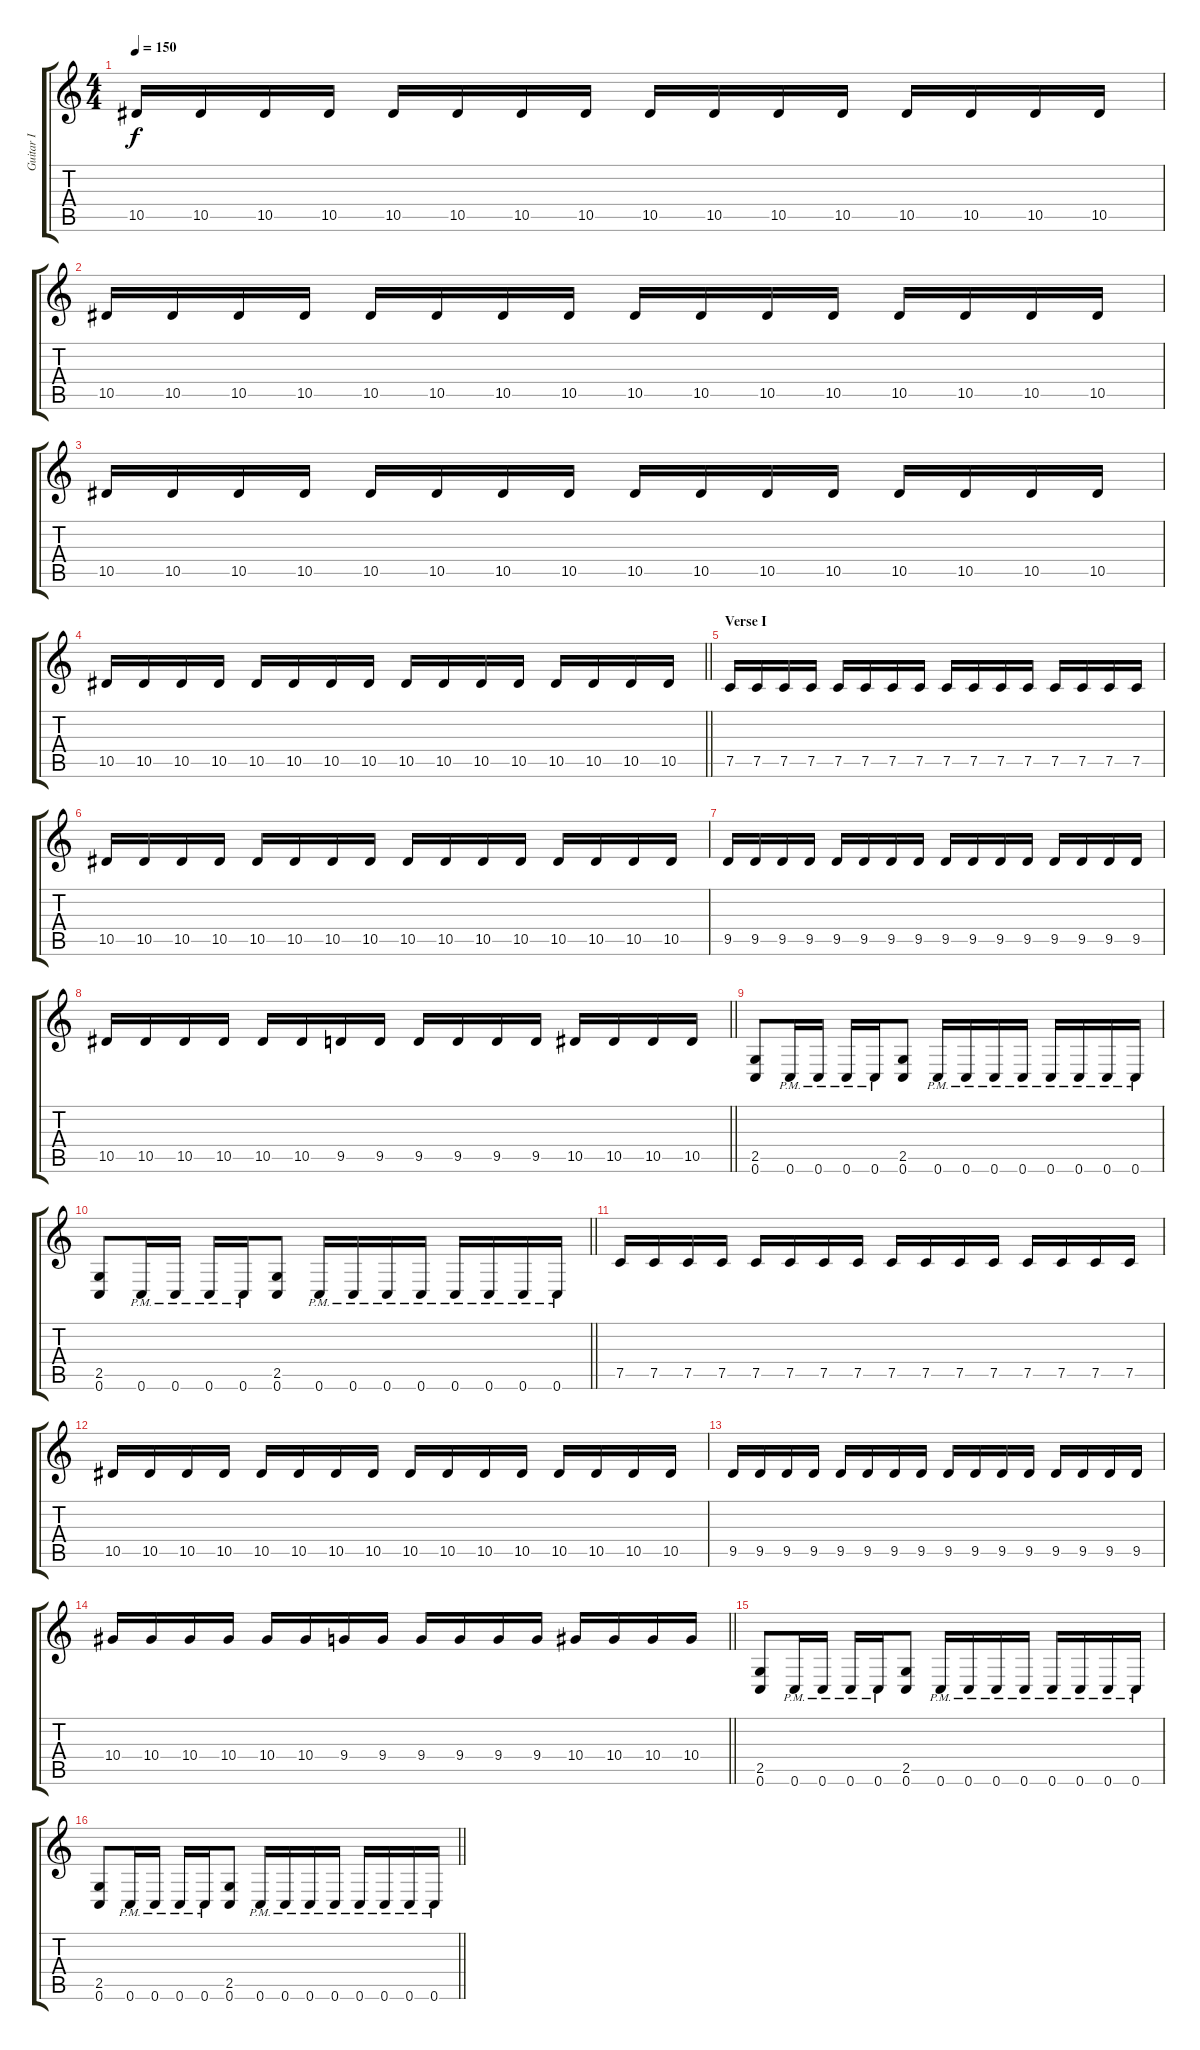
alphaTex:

\track ("Guitar I" "Guitar I") {instrument distortionguitar}
\staff {score tabs}
\tuning (C4 G3 Eb3 Bb2 F2 C2) {hide}
\ts (4 4)
\section ("" "")
\tempo 150
\clef g2
\ks c
10.5.16{dy f volume 15} 10.5.16 10.5.16 10.5.16 10.5.16 10.5.16 10.5.16 10.5.16 10.5.16 10.5.16 10.5.16 10.5.16 10.5.16 10.5.16 10.5.16 10.5.16 |
10.5.16 10.5.16 10.5.16 10.5.16 10.5.16 10.5.16 10.5.16 10.5.16 10.5.16 10.5.16 10.5.16 10.5.16 10.5.16 10.5.16 10.5.16 10.5.16 |
10.5.16 10.5.16 10.5.16 10.5.16 10.5.16 10.5.16 10.5.16 10.5.16 10.5.16 10.5.16 10.5.16 10.5.16 10.5.16 10.5.16 10.5.16 10.5.16 |
\barLineRight lightlight
10.5.16 10.5.16 10.5.16 10.5.16 10.5.16 10.5.16 10.5.16 10.5.16 10.5.16 10.5.16 10.5.16 10.5.16 10.5.16 10.5.16 10.5.16 10.5.16 |
\section ("" "Verse I")
7.5.16 7.5.16 7.5.16 7.5.16 7.5.16 7.5.16 7.5.16 7.5.16 7.5.16 7.5.16 7.5.16 7.5.16 7.5.16 7.5.16 7.5.16 7.5.16 |
10.5.16 10.5.16 10.5.16 10.5.16 10.5.16 10.5.16 10.5.16 10.5.16 10.5.16 10.5.16 10.5.16 10.5.16 10.5.16 10.5.16 10.5.16 10.5.16 |
9.5.16 9.5.16 9.5.16 9.5.16 9.5.16 9.5.16 9.5.16 9.5.16 9.5.16 9.5.16 9.5.16 9.5.16 9.5.16 9.5.16 9.5.16 9.5.16 |
\barLineRight lightlight
10.5.16 10.5.16 10.5.16 10.5.16 10.5.16 10.5.16 9.5.16 9.5.16 9.5.16 9.5.16 9.5.16 9.5.16 10.5.16 10.5.16 10.5.16 10.5.16 |
\section ("" "")
(2.5 0.6).8 0.6{pm}.16 0.6{pm}.16 0.6{pm}.16 0.6{pm}.16 (2.5 0.6).8 0.6{pm}.16 0.6{pm}.16 0.6{pm}.16 0.6{pm}.16 0.6{pm}.16 0.6{pm}.16 0.6{pm}.16 0.6{pm}.16 |
\barLineRight lightlight
(2.5 0.6).8 0.6{pm}.16 0.6{pm}.16 0.6{pm}.16 0.6{pm}.16 (2.5 0.6).8 0.6{pm}.16 0.6{pm}.16 0.6{pm}.16 0.6{pm}.16 0.6{pm}.16 0.6{pm}.16 0.6{pm}.16 0.6{pm}.16 |
\section ("" "")
7.5.16 7.5.16 7.5.16 7.5.16 7.5.16 7.5.16 7.5.16 7.5.16 7.5.16 7.5.16 7.5.16 7.5.16 7.5.16 7.5.16 7.5.16 7.5.16 |
10.5.16 10.5.16 10.5.16 10.5.16 10.5.16 10.5.16 10.5.16 10.5.16 10.5.16 10.5.16 10.5.16 10.5.16 10.5.16 10.5.16 10.5.16 10.5.16 |
9.5.16 9.5.16 9.5.16 9.5.16 9.5.16 9.5.16 9.5.16 9.5.16 9.5.16 9.5.16 9.5.16 9.5.16 9.5.16 9.5.16 9.5.16 9.5.16 |
\barLineRight lightlight
10.4.16 10.4.16 10.4.16 10.4.16 10.4.16 10.4.16 9.4.16 9.4.16 9.4.16 9.4.16 9.4.16 9.4.16 10.4.16 10.4.16 10.4.16 10.4.16 |
\section ("" "")
(2.5 0.6).8 0.6{pm}.16 0.6{pm}.16 0.6{pm}.16 0.6{pm}.16 (2.5 0.6).8 0.6{pm}.16 0.6{pm}.16 0.6{pm}.16 0.6{pm}.16 0.6{pm}.16 0.6{pm}.16 0.6{pm}.16 0.6{pm}.16 |
\barLineRight lightlight
(2.5 0.6).8 0.6{pm}.16 0.6{pm}.16 0.6{pm}.16 0.6{pm}.16 (2.5 0.6).8 0.6{pm}.16 0.6{pm}.16 0.6{pm}.16 0.6{pm}.16 0.6{pm}.16 0.6{pm}.16 0.6{pm}.16 0.6{pm}.16
